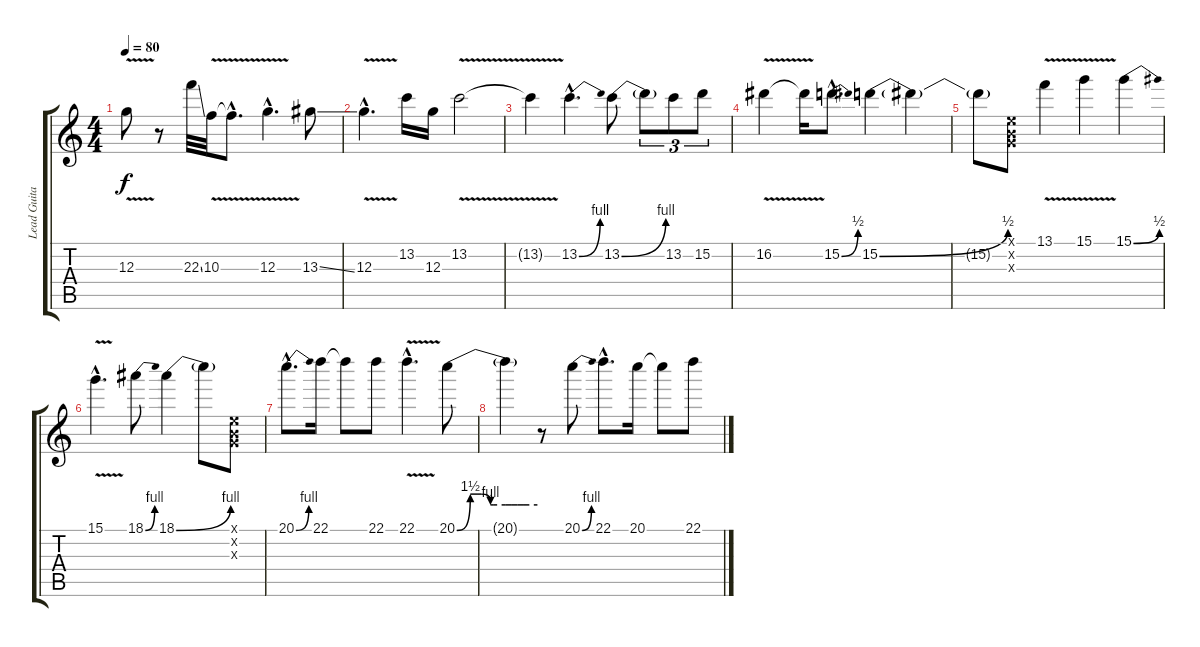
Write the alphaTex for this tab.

\track ("Lead Guitar" "Lead Guita") {instrument distortionguitar}
\staff {score tabs}
\tuning (E4 B3 G3 D3 A2 E2) {hide}
\ts (4 4)
\tempo 80
\clef g2
\ks c
12.3{v}.8{dy f} r.8 22.3{ss}.32 10.3{v}.32 10.3{hac t}.8{d} 12.3{v hac}.4{d} 13.3{ss}.8 |
12.3{v hac}.4{d} 13.2.16 12.3.16 13.2{v}.2 |
13.2{t}.4 13.2{be (bend 0 0 60 4) hac}.4{d} 13.2{be (bend 0 0 60 4)}.8 13.2{t}.8{tu (3 2)} 13.2.8{tu (3 2)} 15.2.8{tu (3 2)} |
16.2{v}.4 16.2{t}.16 15.2{be (bend 0 0 60 2) hac}.8{d} 15.2{be (bend 0 0 60 2)}.4 15.2{t}.4 |
15.2{t}.8 (0.1{x} 0.2{x} 0.3{x}).8 13.1{v}.4 15.1{v}.4 15.1{be (bend 0 0 60 2)}.4 |
15.1{v hac}.4{d} 18.1{be (bend 0 0 60 4)}.8 18.1{be (bend 0 0 60 4)}.4 18.1{t}.8 (0.1{x} 0.2{x} 0.3{x}).8 |
20.1{be (bend 0 0 60 4) hac}.8{d} 22.1.16 22.1{t}.8 22.1.8 22.1{v hac}.4{d} 20.1{be (custom 0 0 10 6 15 6 18 6 25 4 27 4 30 4 36 4 41 4 45 4 50 4 54 4 60 4)}.8 |
20.1{t}.4 r.8 20.1{be (bend 0 0 60 4)}.8 22.1{hac}.8{d} 20.1.16 20.1{t}.8 22.1.8
